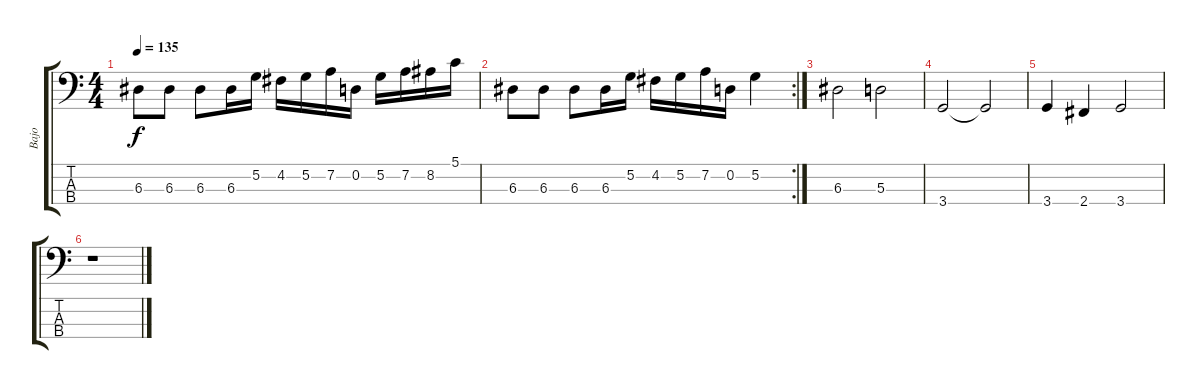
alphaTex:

\track ("Bajo" "Bajo") {instrument electricbassfinger}
\staff {score tabs}
\tuning (G2 D2 A1 E1) {hide}
\ts (4 4)
\tempo 135
\clef f4
\ks c
6.3.8{dy f} 6.3.8 6.3.8 6.3.16 5.2.16 4.2.16 5.2.16 7.2.16 0.2.16 5.2.16 7.2.16 8.2.16 5.1.16 |
\rc 2
6.3.8 6.3.8 6.3.8 6.3.16 5.2.16 4.2.16 5.2.16 7.2.16 0.2.16 5.2.4 |
6.3.2 5.3.2 |
3.4.2 3.4{t}.2 |
3.4.4 2.4.4 3.4.2 |
r.1
